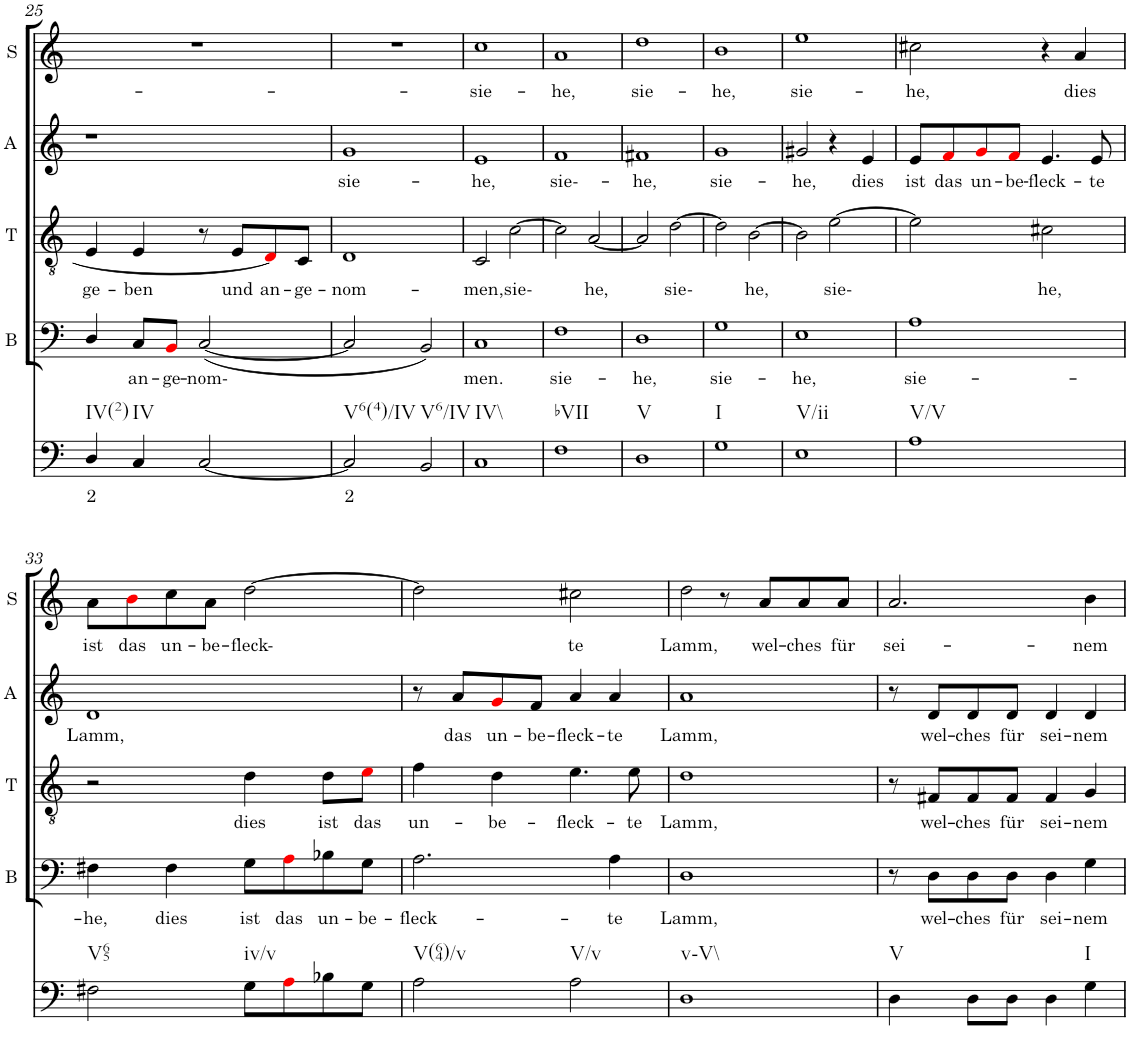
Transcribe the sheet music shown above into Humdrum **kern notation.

**kern	**text	**kern	**text	**kern	**text	**kern	**text	**kern	**text
*part5	*part5	*part4	*part4	*part3	*part3	*part2	*part2	*part1	*part1
*staff5	*staff5	*staff4	*staff4	*staff3	*staff3	*staff2	*staff2	*staff1	*staff1
*I"Continuo	*	*I"Bass	*	*I"Tenor	*	*I"Alto	*	*I"Soprano	*
*	*	*I'B	*	*I'T	*	*I'A	*	*I'S	*
!!LO:PB:g=z
*clefG2	*	*clefG2	*	*clefF4	*	*clefF4	*	*clefGv2	*
*k[]	*	*k[]	*	*k[]	*	*k[]	*	*k[]	*
*	*	*	*	*M4/4	*	*M4/4	*	*M4/4	*
=25	=25	=25	=25	=25	=25	=25	=25	=25	=25
!LO:TX:b:t=IV(2)	!	!	!	!	!	!	!	!	!
!	!LO:LY:b	!	!	!	!LO:LY:b	!	!	!	!
4D/	2	4D/	.	4E/	ge-	1r	.	1r	.
!LO:TX:b:t=IV	!	!	!	!	!	!	!	!	!
!	!	!	!LO:LY:b	!	!LO:LY:b	!	!	!	!
4C/	.	8C/L	an-	4E/	ben	.	.	.	.
!	!	!	!LO:LY:b	!	!	!	!	!	!
.	.	8BBi/J	ge-	.	.	.	.	.	.
!	!	!	!LO:LY:b	!	!	!	!	!	!
[2C/	.	([2C/	nom-	8r	.	.	.	.	.
!	!	!	!	!	!LO:LY:b	!	!	!	!
.	.	.	.	8E/L	und	.	.	.	.
!	!	!	!	!	!LO:LY:b	!	!	!	!
.	.	.	.	8Di/]	an-	.	.	.	.
!	!	!	!	!	!LO:LY:b	!	!	!	!
.	.	.	.	8C/J	ge-	.	.	.	.
=26	=26	=26	=26	=26	=26	=26	=26	=26	=26
!LO:TX:b:t=V6(4)/IV	!	!	!	!	!	!	!	!	!
!	!LO:LY:b	!	!	!	!LO:LY:b	!	!LO:LY:b	!	!
2C/]	2	2C/]	.	1D	nom-	1g	sie-	1r	.
!LO:TX:b:t=V6/IV	!	!	!	!	!	!	!	!	!
2BB/	.	2BB/)	.	.	.	.	.	.	.
=27	=27	=27	=27	=27	=27	=27	=27	=27	=27
!LO:TX:b:t=IV\\	!	!	!	!	!	!	!	!	!
!	!	!	!LO:LY:b	!	!LO:LY:b	!	!LO:LY:b	!	!LO:LY:b
1C	.	1C	men.	2C/	men,	1e	he,	1cc	sie-
!	!	!	!	!	!LO:LY:b	!	!	!	!
.	.	.	.	[2c\	sie-	.	.	.	.
=28	=28	=28	=28	=28	=28	=28	=28	=28	=28
!LO:TX:b:t=bVII	!	!	!	!	!	!	!	!	!
!	!	!	!LO:LY:b	!	!	!	!LO:LY:b	!	!LO:LY:b
1F	.	1F	sie-	2c\]	.	1f	sie--	1a	he,
!	!	!	!	!	!LO:LY:b	!	!	!	!
.	.	.	.	[2A/	he,	.	.	.	.
=29	=29	=29	=29	=29	=29	=29	=29	=29	=29
!LO:TX:b:t=V	!	!	!	!	!	!	!	!	!
!	!	!	!LO:LY:b	!	!	!	!LO:LY:b	!	!LO:LY:b
1D	.	1D	he,	2A/]	.	1f#X	he,	1dd	sie-
!	!	!	!	!	!LO:LY:b	!	!	!	!
.	.	.	.	[2d\	sie-	.	.	.	.
=30	=30	=30	=30	=30	=30	=30	=30	=30	=30
!LO:TX:b:t=I	!	!	!	!	!	!	!	!	!
!	!	!	!LO:LY:b	!	!	!	!LO:LY:b	!	!LO:LY:b
1G	.	1G	sie-	2d\]	.	1g	sie-	1b	he,
!	!	!	!	!	!LO:LY:b	!	!	!	!
.	.	.	.	[2B\	he,	.	.	.	.
=31	=31	=31	=31	=31	=31	=31	=31	=31	=31
!LO:TX:b:t=V/ii	!	!	!	!	!	!	!	!	!
!	!	!	!LO:LY:b	!	!	!	!LO:LY:b	!	!LO:LY:b
1E	.	1E	he,	2B\]	.	2g#X/	he,	1ee	sie-
!	!	!	!	!	!LO:LY:b	!	!	!	!
.	.	.	.	[2e\	sie-	4r	.	.	.
!	!	!	!	!	!	!	!LO:LY:b	!	!
.	.	.	.	.	.	4e/	dies	.	.
=32	=32	=32	=32	=32	=32	=32	=32	=32	=32
!LO:TX:b:t=V/V	!	!	!	!	!	!	!	!	!
!	!	!	!LO:LY:b	!	!	!	!LO:LY:b	!	!LO:LY:b
1A	.	1A	sie-	2e\]	.	8e/L	ist	2cc#X\	he,
!	!	!	!	!	!	!	!LO:LY:b	!	!
.	.	.	.	.	.	8fi/	das	.	.
!	!	!	!	!	!	!	!LO:LY:b	!	!
.	.	.	.	.	.	8gi/	un-	.	.
!	!	!	!	!	!	!	!LO:LY:b	!	!
.	.	.	.	.	.	8fi/J	be-	.	.
!	!	!	!	!	!LO:LY:b	!	!LO:LY:b	!	!
.	.	.	.	2c#X\	he,	4.e/	fleck-	4r	.
!	!	!	!	!	!	!	!	!	!LO:LY:b
.	.	.	.	.	.	.	.	4a/	dies
!	!	!	!	!	!	!	!LO:LY:b	!	!
.	.	.	.	.	.	8e/	te	.	.
!!LO:LB:g=z
=33	=33	=33	=33	=33	=33	=33	=33	=33	=33
!LO:TX:b:t=V65	!	!	!	!	!	!	!	!	!
!	!	!	!LO:LY:b	!	!	!	!LO:LY:b	!	!LO:LY:b
2F#X\	.	4F#X\	he,	2r	.	1d	Lamm,	8a\L	ist
!	!	!	!	!	!	!	!	!	!LO:LY:b
.	.	.	.	.	.	.	.	8bi\	das
!	!	!	!LO:LY:b	!	!	!	!	!	!LO:LY:b
.	.	4F#\	dies	.	.	.	.	8cc\	un-
!	!	!	!	!	!	!	!	!	!LO:LY:b
.	.	.	.	.	.	.	.	8a\J	be-
!LO:TX:b:t=iv/v	!	!	!	!	!	!	!	!	!
!	!	!	!LO:LY:b	!	!LO:LY:b	!	!	!	!LO:LY:b
8G\L	.	8G\L	ist	4d\	dies	.	.	[2dd\	fleck-
!	!	!	!LO:LY:b	!	!	!	!	!	!
8Ai\	.	8Ai\	das	.	.	.	.	.	.
!	!	!	!LO:LY:b	!	!LO:LY:b	!	!	!	!
8B-X\	.	8B-X\	un-	8d\L	ist	.	.	.	.
!	!	!	!LO:LY:b	!	!LO:LY:b	!	!	!	!
8G\J	.	8G\J	be-	8ei\J	das	.	.	.	.
=34	=34	=34	=34	=34	=34	=34	=34	=34	=34
!LO:TX:b:t=V(64)/v	!	!	!	!	!	!	!	!	!
!	!	!	!LO:LY:b	!	!LO:LY:b	!	!	!	!
2A\	.	2.A\	fleck-	4f\	un-	8r	.	2dd\]	.
!	!	!	!	!	!	!	!LO:LY:b	!	!
.	.	.	.	.	.	8a/L	das	.	.
!	!	!	!	!	!LO:LY:b	!	!LO:LY:b	!	!
.	.	.	.	4d\	be-	8gi/	un-	.	.
!	!	!	!	!	!	!	!LO:LY:b	!	!
.	.	.	.	.	.	8f/J	be-	.	.
!LO:TX:b:t=V/v	!	!	!	!	!	!	!	!	!
!	!	!	!	!	!LO:LY:b	!	!LO:LY:b	!	!LO:LY:b
2A\	.	.	.	4.e\	fleck-	4a/	fleck-	2cc#X\	te
!	!	!	!LO:LY:b	!	!	!	!LO:LY:b	!	!
.	.	4A\	te	.	.	4a/	te	.	.
!	!	!	!	!	!LO:LY:b	!	!	!	!
.	.	.	.	8e\	te	.	.	.	.
=35	=35	=35	=35	=35	=35	=35	=35	=35	=35
!LO:TX:b:t=v\\-V\\	!	!	!	!	!	!	!	!	!
!	!	!	!LO:LY:b	!	!LO:LY:b	!	!LO:LY:b	!	!LO:LY:b
1D	.	1D	Lamm,	1d	Lamm,	1a	Lamm,	2dd\	Lamm,
.	.	.	.	.	.	.	.	8r	.
!	!	!	!	!	!	!	!	!	!LO:LY:b
.	.	.	.	.	.	.	.	8a/L	wel-
!	!	!	!	!	!	!	!	!	!LO:LY:b
.	.	.	.	.	.	.	.	8a/	ches
!	!	!	!	!	!	!	!	!	!LO:LY:b
.	.	.	.	.	.	.	.	8a/J	für
=36	=36	=36	=36	=36	=36	=36	=36	=36	=36
!LO:TX:b:t=V	!	!	!	!	!	!	!	!	!
!	!	!	!	!	!	!	!	!	!LO:LY:b
4D\	.	8r	.	8r	.	8r	.	2.a/	sei-
!	!	!	!LO:LY:b	!	!LO:LY:b	!	!LO:LY:b	!	!
.	.	8D\L	wel-	8F#X/L	wel-	8d/L	wel-	.	.
!	!	!	!LO:LY:b	!	!LO:LY:b	!	!LO:LY:b	!	!
8D\L	.	8D\	ches	8F#/	ches	8d/	ches	.	.
!	!	!	!LO:LY:b	!	!LO:LY:b	!	!LO:LY:b	!	!
8D\J	.	8D\J	für	8F#/J	für	8d/J	für	.	.
!	!	!	!LO:LY:b	!	!LO:LY:b	!	!LO:LY:b	!	!
4D\	.	4D\	sei-	4F#/	sei-	4d/	sei-	.	.
!LO:TX:b:t=I	!	!	!	!	!	!	!	!	!
!	!	!	!LO:LY:b	!	!LO:LY:b	!	!LO:LY:b	!	!LO:LY:b
4G\	.	4G\	nem	4G/	nem	4d/	nem	4b\	nem
=	=	=	=	=	=	=	=	=	=
*-	*-	*-	*-	*-	*-	*-	*-	*-	*-
